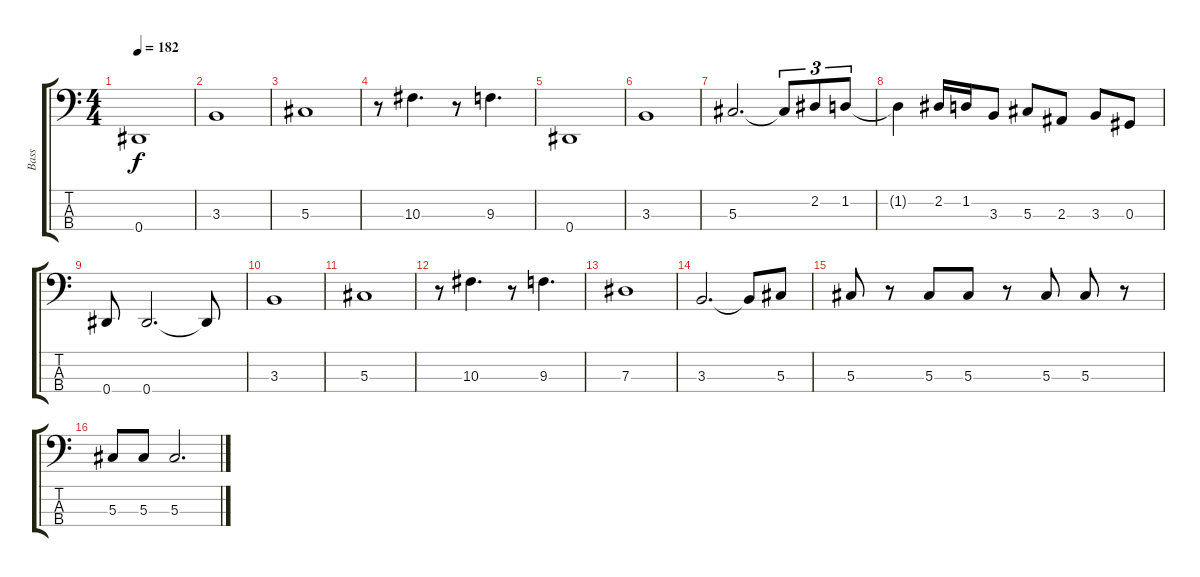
\track ("Bass" "Bass") {instrument electricbassfinger}
\staff {score tabs}
\tuning (Gb2 Db2 Ab1 Eb1) {hide}
\ts (4 4)
\tempo 182
\clef f4
\ks c
0.4.1{dy f} |
3.3.1 |
5.3.1 |
r.8 10.3.4{d} r.8 9.3.4{d} |
0.4.1 |
3.3.1 |
5.3.2{d} 5.3{t}.8{tu (3 2)} 2.2.8{tu (3 2)} 1.2.8{tu (3 2)} |
1.2{t}.4 2.2.16 1.2.16 3.3.8 5.3.8 2.3.8 3.3.8 0.3.8 |
0.4.8 0.4.2{d} 0.4{t}.8 |
3.3.1 |
5.3.1 |
r.8 10.3.4{d} r.8 9.3.4{d} |
7.3.1 |
3.3.2{d} 3.3{t}.8 5.3.8 |
5.3.8 r.8 5.3.8 5.3.8 r.8 5.3.8 5.3.8 r.8 |
5.3.8 5.3.8 5.3.2{d}
